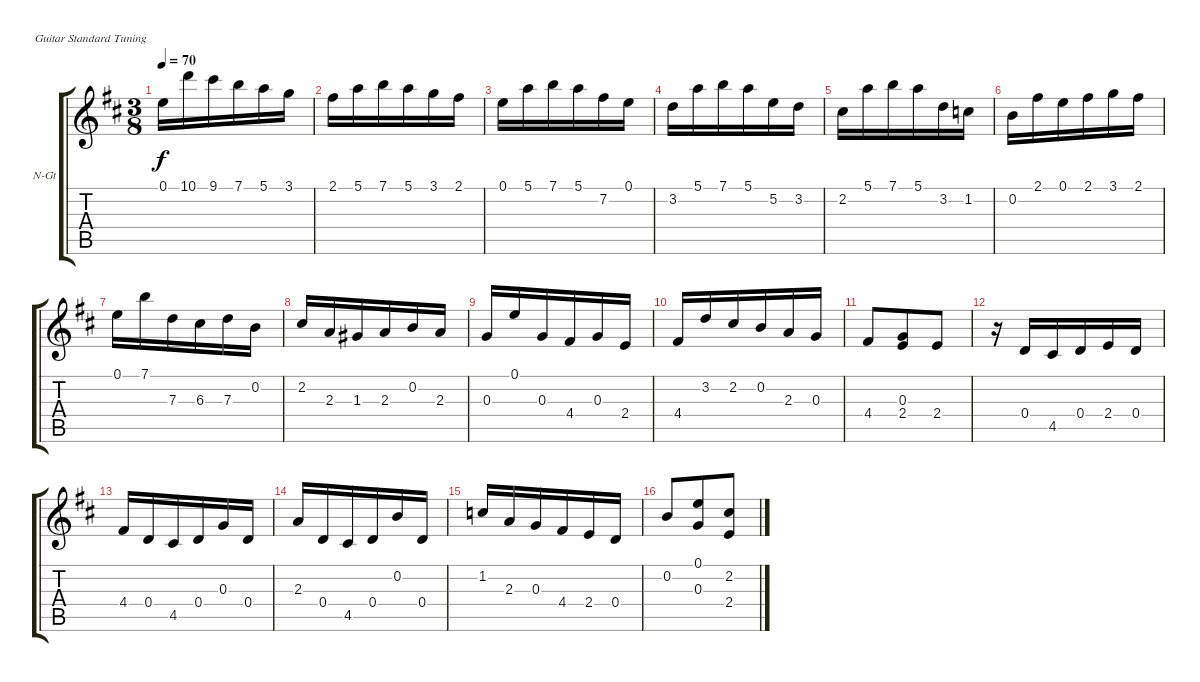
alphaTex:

\defaultSystemsLayout 4
\bracketExtendMode groupsimilarinstruments
\firstSystemTrackNameOrientation horizontal
\otherSystemsTrackNameOrientation horizontal
\track ("Nylon Guitar" "N-Gt") {instrument acousticguitarnylon}
\staff {score tabs}
\tuning (E4 B3 G3 D3 A2 E2)
\ts (3 8)
\tempo 70
\clef g2
\ks d
0.1.16{dy f} 10.1.16 9.1.16 7.1.16 5.1.16 3.1.16 |
2.1.16 5.1.16 7.1.16 5.1.16 3.1.16 2.1.16 |
0.1.16 5.1.16 7.1.16 5.1.16 7.2.16 0.1.16 |
3.2.16 5.1.16 7.1.16 5.1.16 5.2.16 3.2.16 |
2.2.16 5.1.16 7.1.16 5.1.16 3.2.16 1.2.16 |
0.2.16 2.1.16 0.1.16 2.1.16 3.1.16 2.1.16 |
0.1.16 7.1.16 7.3.16 6.3.16 7.3.16 0.2.16 |
2.2.16 2.3.16 1.3.16 2.3.16 0.2.16 2.3.16 |
0.3.16 0.1.16 0.3.16 4.4.16 0.3.16 2.4.16 |
4.4.16 3.2.16 2.2.16 0.2.16 2.3.16 0.3.16 |
4.4.8 (0.3 2.4).8 2.4.8 |
r.16 0.4.16 4.5.16 0.4.16 2.4.16 0.4.16 |
4.4.16 0.4.16 4.5.16 0.4.16 0.3.16 0.4.16 |
2.3.16 0.4.16 4.5.16 0.4.16 0.2.16 0.4.16 |
1.2.16 2.3.16 0.3.16 4.4.16 2.4.16 0.4.16 |
0.2.8 (0.1 0.3).8 (2.2 2.4).8
